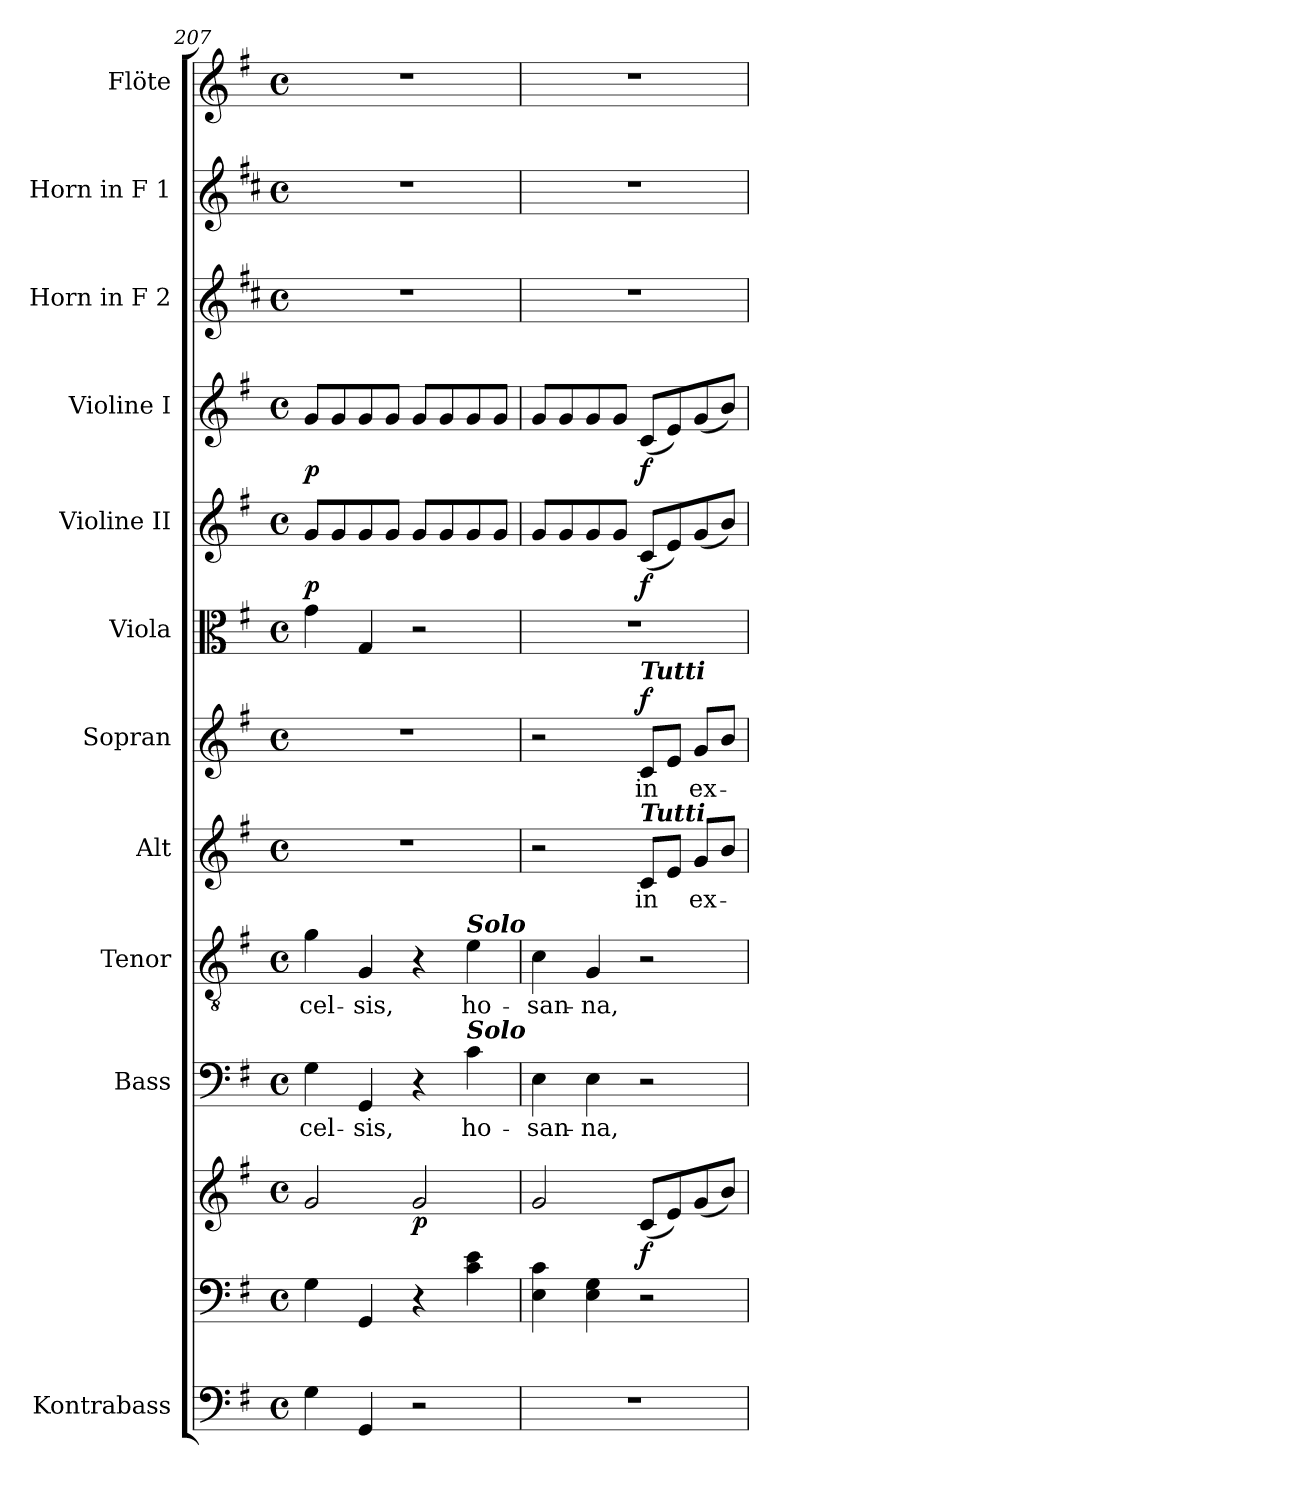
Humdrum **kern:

**kern	**kern	**kern	**dynam	**kern	**text	**kern	**text	**kern	**text	**kern	**text	**dynam	**kern	**kern	**dynam	**kern	**dynam	**kern	**kern	**kern
*part12	*part11	*part11	*part11	*part10	*part10	*part9	*part9	*part8	*part8	*part7	*part7	*part7	*part6	*part5	*part5	*part4	*part4	*part3	*part2	*part1
*staff13	*staff12	*staff11	*staff11/12	*staff10	*staff10	*staff9	*staff9	*staff8	*staff8	*staff7	*staff7	*staff7	*staff6	*staff5	*staff5	*staff4	*staff4	*staff3	*staff2	*staff1
*I"Kontrabass	*	*	*	*I"Bass	*	*I"Tenor	*	*I"Alt	*	*I"Sopran	*	*	*I"Viola	*I"Violine II	*	*I"Violine I	*	*I"Horn in F 2	*I"Horn in F 1	*I"Flöte
*I'Kb.	*	*	*	*I'B.	*	*I'T.	*	*I'A.	*	*I'S.	*	*	*I'Vla.	*I'Vl. II	*	*I'Vl. I	*	*	*	*I'Fl.
*clefF4	*clefF4	*clefG2	*	*clefF4	*	*clefGv2	*	*clefG2	*	*clefG2	*	*	*clefC3	*clefG2	*	*clefG2	*	*clefG2	*clefG2	*clefG2
*ITrd7c12	*	*	*	*	*	*	*	*	*	*	*	*	*	*	*	*	*	*ITrd4c7	*ITrd4c7	*
*k[f#]	*k[f#]	*k[f#]	*	*k[f#]	*	*k[f#]	*	*k[f#]	*	*k[f#]	*	*	*k[f#]	*k[f#]	*	*k[f#]	*	*k[f#]	*k[f#]	*k[f#]
*G:	*G:	*G:	*	*G:	*	*G:	*	*G:	*	*G:	*	*	*G:	*G:	*	*G:	*	*G:	*G:	*G:
*M4/4	*M4/4	*M4/4	*	*M4/4	*	*M4/4	*	*M4/4	*	*M4/4	*	*	*M4/4	*M4/4	*	*M4/4	*	*M4/4	*M4/4	*M4/4
*met(c)	*met(c)	*met(c)	*	*met(c)	*	*met(c)	*	*met(c)	*	*met(c)	*	*	*met(c)	*met(c)	*	*met(c)	*	*met(c)	*met(c)	*met(c)
=207	=207	=207	=207	=207	=207	=207	=207	=207	=207	=207	=207	=207	=207	=207	=207	=207	=207	=207	=207	=207
!	!	!	!	!	!LO:LY:b	!	!LO:LY:b	!	!	!	!	!	!	!	!LO:DY:b	!	!LO:DY:b	!	!	!
4GG\	4G\	2g/	.	4G\	-cel-	4g\	-cel-	1r	.	1r	.	.	4g\	8g/L	p	8g/L	p	1r	1r	1r
.	.	.	.	.	.	.	.	.	.	.	.	.	.	8g/	.	8g/	.	.	.	.
!	!	!	!	!	!LO:LY:b	!	!LO:LY:b	!	!	!	!	!	!	!	!	!	!	!	!	!
4GGG/	4GG/	.	.	4GG/	-sis,	4G/	-sis,	.	.	.	.	.	4G/	8g/	.	8g/	.	.	.	.
.	.	.	.	.	.	.	.	.	.	.	.	.	.	8g/J	.	8g/J	.	.	.	.
!	!	!	!LO:DY:b	!	!	!	!	!	!	!	!	!	!	!	!	!	!	!	!	!
2r	4r	2g/	p	4r	.	4r	.	.	.	.	.	.	2r	8g/L	.	8g/L	.	.	.	.
.	.	.	.	.	.	.	.	.	.	.	.	.	.	8g/	.	8g/	.	.	.	.
!	!	!	!	!	!	!LO:TX:a:Bi:t=Solo	!	!	!	!	!	!	!	!	!	!	!	!	!	!
!	!	!	!	!LO:TX:a:Bi:t=Solo	!	!	!	!	!	!	!	!	!	!	!	!	!	!	!	!
!	!	!	!	!	!LO:LY:b	!	!LO:LY:b	!	!	!	!	!	!	!	!	!	!	!	!	!
.	4c\ 4e\	.	.	4c\	ho-	4e\	ho-	.	.	.	.	.	.	8g/	.	8g/	.	.	.	.
.	.	.	.	.	.	.	.	.	.	.	.	.	.	8g/J	.	8g/J	.	.	.	.
=208	=208	=208	=208	=208	=208	=208	=208	=208	=208	=208	=208	=208	=208	=208	=208	=208	=208	=208	=208	=208
!	!	!	!	!	!LO:LY:b	!	!LO:LY:b	!	!	!	!	!	!	!	!	!	!	!	!	!
1r	4E\ 4c\	2g/	.	4E\	-san-	4c\	-san-	2r	.	2r	.	.	1r	8g/L	.	8g/L	.	1r	1r	1r
.	.	.	.	.	.	.	.	.	.	.	.	.	.	8g/	.	8g/	.	.	.	.
!	!	!	!	!	!LO:LY:b	!	!LO:LY:b	!	!	!	!	!	!	!	!	!	!	!	!	!
.	4E\ 4G\	.	.	4E\	-na,	4G/	-na,	.	.	.	.	.	.	8g/	.	8g/	.	.	.	.
.	.	.	.	.	.	.	.	.	.	.	.	.	.	8g/J	.	8g/J	.	.	.	.
!	!	!	!	!	!	!	!	!	!	!LO:TX:a:Bi:t=Tutti	!	!	!	!	!	!	!	!	!	!
!	!	!	!	!	!	!	!	!LO:TX:a:Bi:t=Tutti	!	!	!	!	!	!	!	!	!	!	!	!
!	!	!	!LO:DY:b	!	!	!	!	!	!LO:LY:b	!	!LO:LY:b	!LO:DY:a	!	!	!LO:DY:b	!	!LO:DY:b	!	!	!
.	2r	(<8c/L	f	2r	.	2r	.	8c/L	in	8c/L	in	f	.	(<8c/L	f	(<8c/L	f	.	.	.
.	.	8e/)	.	.	.	.	.	8e/J	.	8e/J	.	.	.	8e/)	.	8e/)	.	.	.	.
!	!	!	!	!	!	!	!	!	!LO:LY:b	!	!LO:LY:b	!	!	!	!	!	!	!	!	!
.	.	(<8g/	.	.	.	.	.	8g/L	ex-	8g/L	ex-	.	.	(<8g/	.	(<8g/	.	.	.	.
.	.	8b/J)	.	.	.	.	.	8b/J	.	8b/J	.	.	.	8b/J)	.	8b/J)	.	.	.	.
=	=	=	=	=	=	=	=	=	=	=	=	=	=	=	=	=	=	=	=	=
*-	*-	*-	*-	*-	*-	*-	*-	*-	*-	*-	*-	*-	*-	*-	*-	*-	*-	*-	*-	*-
